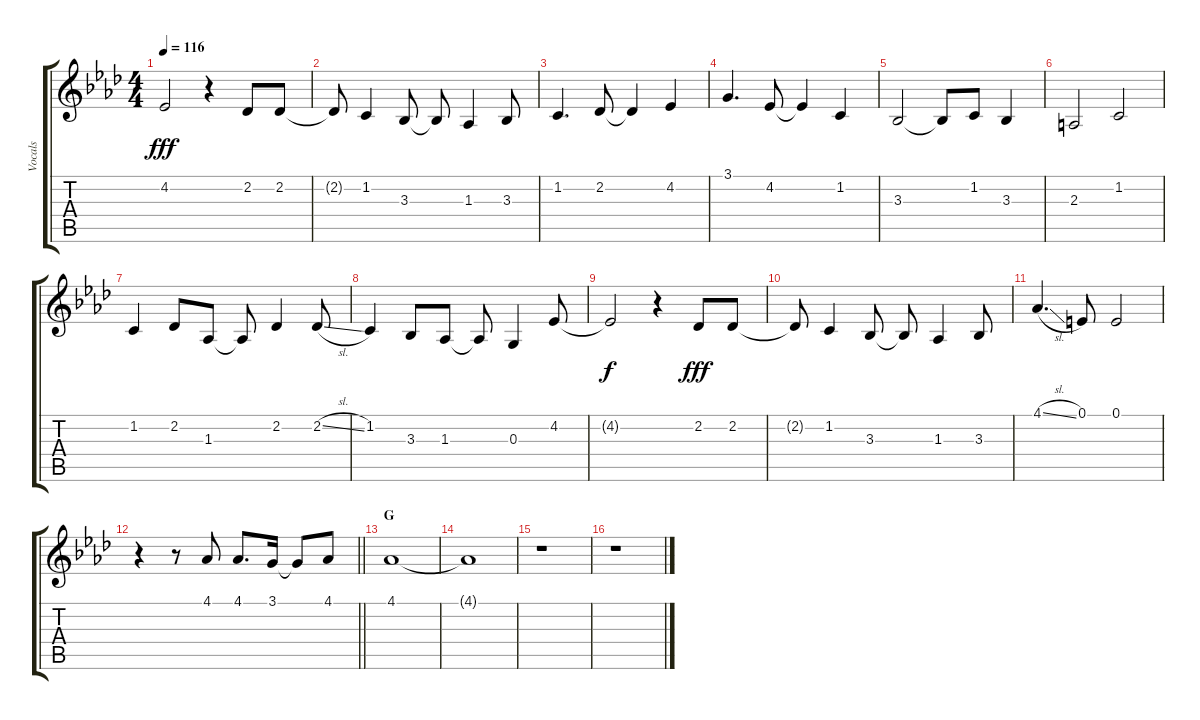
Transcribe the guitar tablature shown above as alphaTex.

\track ("Vocals" "Vocals") {instrument voiceoohs}
\staff {score tabs}
\tuning (E4 B3 G3 D3 A2 E2) {hide}
\ts (4 4)
\tempo 116
\clef g2
\ks ab
4.2{t}.2{dy fff} r.4 2.2.8 2.2.8 |
2.2{t}.8 1.2.4 3.3.8 3.3{t}.8 1.3.4 3.3.8 |
1.2.4{d} 2.2.8 2.2{t}.4 4.2.4 |
3.1.4{d} 4.2.8 4.2{t}.4 1.2.4 |
3.3.2 3.3{t}.8 1.2.8 3.3.4 |
2.3.2 1.2.2 |
1.2.4 2.2.8 1.3.8 1.3{t}.8 2.2.4 2.2{sl}.8 |
1.2.4 3.3.8 1.3.8 1.3{t}.8 0.3.4 4.2.8 |
4.2{t}.2{dy f} r.4 2.2.8{dy fff} 2.2.8 |
2.2{t}.8 1.2.4 3.3.8 3.3{t}.8 1.3.4 3.3.8 |
4.1{sl}.4{d} 0.1.8 0.1.2 |
\barLineRight lightlight
r.4 r.8 4.1.8 4.1.8{d} 3.1.16 3.1{t}.8 4.1.8 |
\section ("" "G")
4.1.1 |
4.1{t}.1 |
r.1 |
r.1
